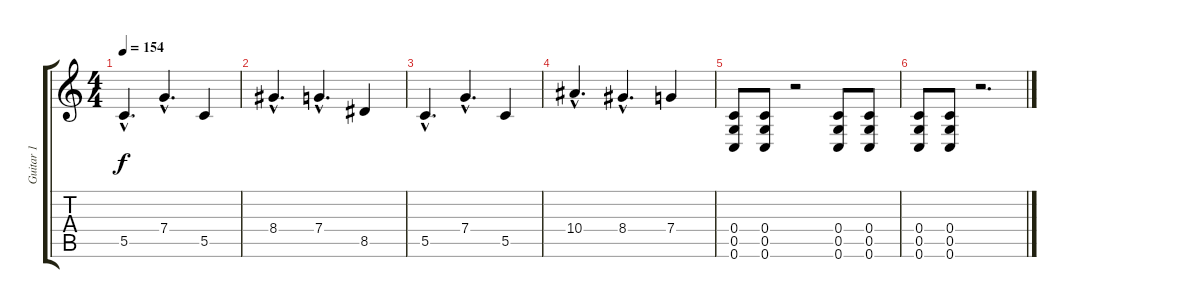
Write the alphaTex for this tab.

\track ("Guitar 1" "Guitar 1") {instrument overdrivenguitar}
\staff {score tabs}
\tuning (D4 A3 F3 C3 G2 C2) {hide}
\ts (4 4)
\tempo 154
\clef g2
\ks c
5.5{hac}.4{d dy f} 7.4{hac}.4{d} 5.5.4 |
8.4{hac}.4{d} 7.4{hac}.4{d} 8.5.4 |
5.5{hac}.4{d} 7.4{hac}.4{d} 5.5.4 |
10.4{hac}.4{d} 8.4{hac}.4{d} 7.4.4 |
(0.4 0.5 0.6).8 (0.4 0.5 0.6).8 r.2 (0.4 0.5 0.6).8 (0.4 0.5 0.6).8 |
(0.4 0.5 0.6).8 (0.4 0.5 0.6).8 r.2{d}
